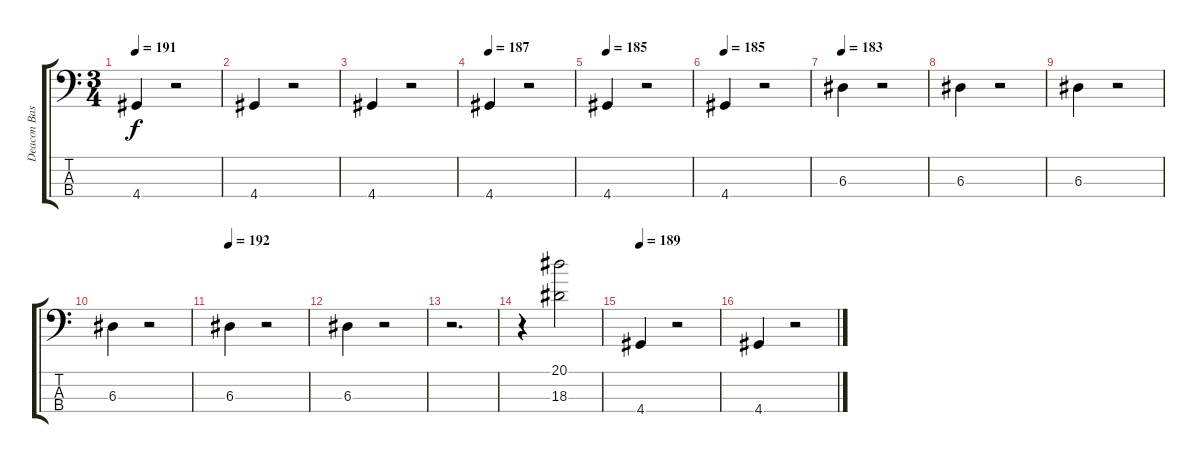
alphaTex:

\track ("Deacon Bass 2" "Deacon Bas") {instrument electricbassfinger}
\staff {score tabs}
\tuning (G2 D2 A1 E1) {hide}
\ts (3 4)
\tempo 191
\clef f4
\ks c
4.4.4{dy f} r.2 |
4.4.4 r.2 |
4.4.4 r.2 |
\tempo 187
4.4.4 r.2 |
\tempo 185
4.4.4 r.2 |
\tempo 185
4.4.4 r.2 |
\tempo 183
6.3.4 r.2 |
6.3.4 r.2 |
6.3.4 r.2 |
6.3.4 r.2 |
\tempo 192
6.3.4 r.2 |
6.3.4 r.2 |
r.2{d} |
r.4 (20.1 18.3).2 |
\tempo 189
4.4.4 r.2 |
4.4.4 r.2
